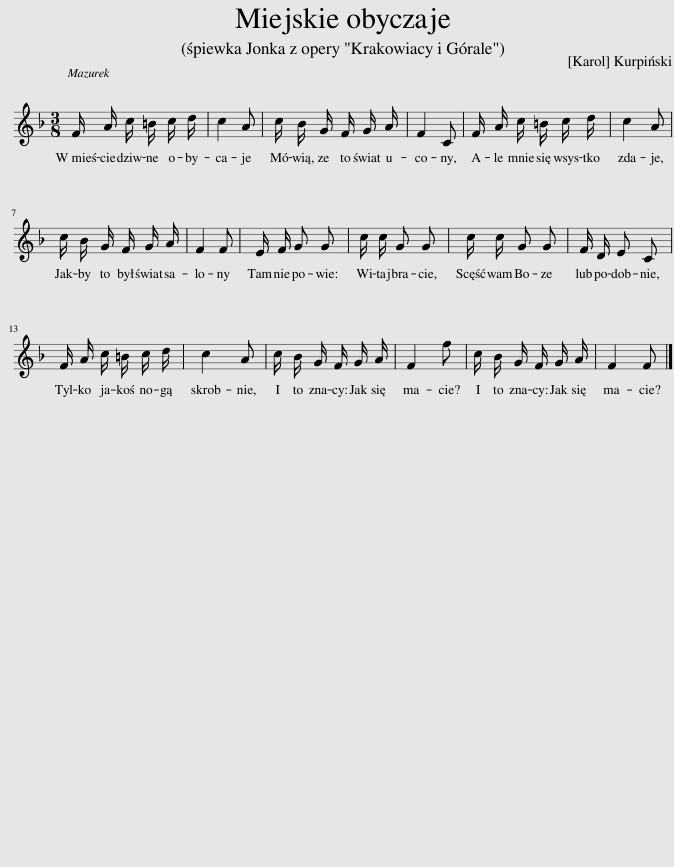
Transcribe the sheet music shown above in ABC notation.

X:1
L:1/8
M:3/8
I:linebreak $
K:F
V:1 treble
V:1
 F/ A/ c/ =B/ c/ d/ | c2 A | c/ B/ G/ F/ G/ A/ | F2 C | F/ A/ c/ =B/ c/ d/ | %5
 c2 A |$ c/ B/ G/ F/ G/ A/ | F2 F | E/ F/ G G | c/ c/ G G | %10
 c/ c/ G G | F/ D/ E C |$ F/ A/ c/ =B/ c/ d/ | c2 A | c/ B/ G/ F/ G/ A/ | %15
 F2 f | c/ B/ G/ F/ G/ A/ | F2 F |] %18
